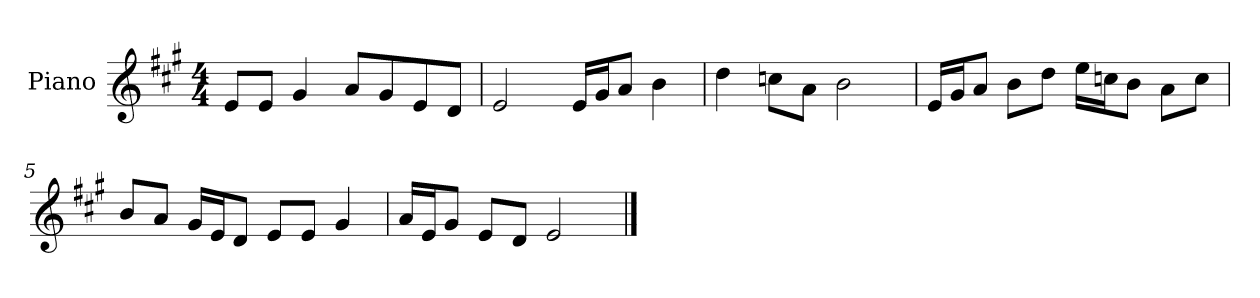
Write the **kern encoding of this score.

**kern
*part1
*staff1
*I"Piano
*I'P-no
*clefG2
*k[f#c#g#]
*M4/4
*MM90
=1
8e/L
8e/J
4g#/
8a/L
8g#/
8e/
8d/J
=2
2e/
16e/LL
16g#/J
8a/J
4b\
=3
4dd\
8ccn\L
8a\J
2b\
=4
16e/LL
16g#/J
8a/J
8b\L
8dd\J
16ee\LL
16ccn\J
8b\J
8a\L
8cc\J
=5
8b/L
8a/J
16g#/LL
16e/J
8d/J
8e/L
8e/J
4g#/
!!LO:LB:g=z
=6
16a/LL
16e/J
8g#/J
8e/L
8d/J
2e/
==
*-
